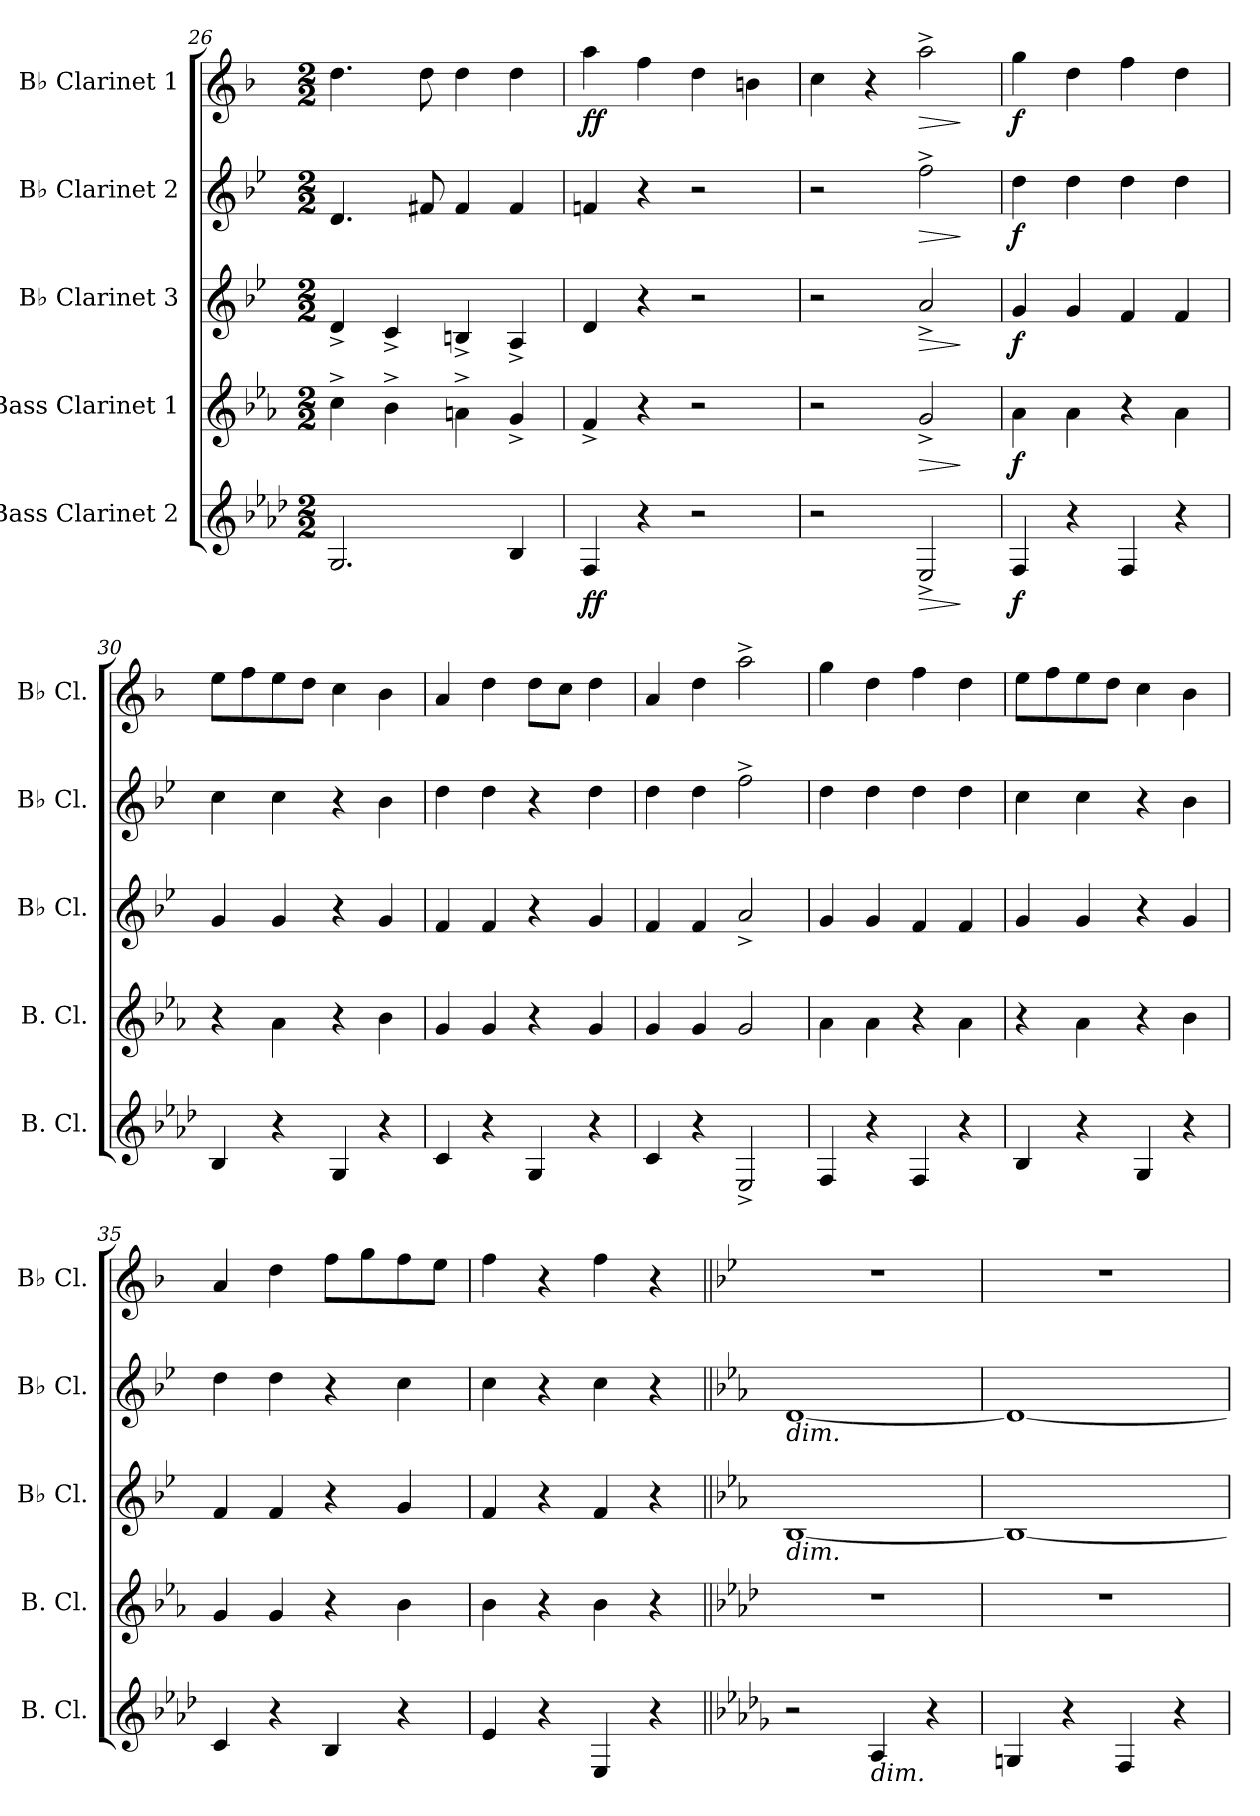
**kern	**dynam	**kern	**dynam	**kern	**dynam	**kern	**dynam	**kern	**dynam
*part5	*part5	*part4	*part4	*part3	*part3	*part2	*part2	*part1	*part1
*staff5	*staff5	*staff4	*staff4	*staff3	*staff3	*staff2	*staff2	*staff1	*staff1
*I"Bass Clarinet 2	*	*I"Bass Clarinet 1	*	*I"B♭ Clarinet 3	*	*I"B♭ Clarinet 2	*	*I"B♭ Clarinet 1	*
*I'B. Cl.	*	*I'B. Cl.	*	*I'B♭ Cl.	*	*I'B♭ Cl.	*	*I'B♭ Cl.	*
*clefG2	*	*clefG2	*	*clefG2	*	*clefG2	*	*clefG2	*
*ITrd8c14	*	*ITrd8c14	*	*ITrd1c2	*	*ITrd1c2	*	*ITrd1c2	*
*k[b-e-a-d-]	*	*k[b-e-a-]	*	*k[b-e-a-d-]	*	*k[b-e-a-d-]	*	*k[b-e-a-]	*
*M2/2	*	*M2/2	*	*M2/2	*	*M2/2	*	*M2/2	*
=26	=26	=26	=26	=26	=26	=26	=26	=26	=26
2.GG/	.	4c^\	.	4c^/	.	4.c/	.	4.cc\	.
.	.	4B-^\	.	4B-^/	.	.	.	.	.
.	.	.	.	.	.	8en/	.	8cc\	.
.	.	4An^\	.	4An^/	.	4e/	.	4cc\	.
4BB-/	.	4G^/	.	4G^/	.	4e/	.	4cc\	.
=27	=27	=27	=27	=27	=27	=27	=27	=27	=27
!	!LO:DY:b	!	!	!	!	!	!	!	!LO:DY:b
4FF/	ff	4F^/	.	4c/	.	4e-X/	.	4gg\	ff
4r	.	4r	.	4r	.	4r	.	4ee-\	.
2r	.	2r	.	2r	.	2r	.	4cc\	.
.	.	.	.	.	.	.	.	4an\	.
=28	=28	=28	=28	=28	=28	=28	=28	=28	=28
2r	.	2r	.	2r	.	2r	.	4b-\	.
.	.	.	.	.	.	.	.	4r	.
!	!LO:HP:b	!	!LO:HP:b	!	!LO:HP:b	!	!LO:HP:b	!	!LO:HP:b
2EE-^/	>	2G^/	>	2g^/	>	2ee-^\	>	2gg^\	>
.	]	.	]	.	]	.	]	.	]
=29	=29	=29	=29	=29	=29	=29	=29	=29	=29
!	!LO:DY:b	!	!LO:DY:b	!	!LO:DY:b	!	!LO:DY:b	!	!LO:DY:b
4FF/	f	4A-\	f	4f/	f	4cc\	f	4ff\	f
4r	.	4A-\	.	4f/	.	4cc\	.	4cc\	.
4FF/	.	4r	.	4e-/	.	4cc\	.	4ee-\	.
4r	.	4A-\	.	4e-/	.	4cc\	.	4cc\	.
=30	=30	=30	=30	=30	=30	=30	=30	=30	=30
4BB-/	.	4r	.	4f/	.	4b-\	.	8dd\L	.
.	.	.	.	.	.	.	.	8ee-\	.
4r	.	4A-\	.	4f/	.	4b-\	.	8dd\	.
.	.	.	.	.	.	.	.	8cc\J	.
4GG/	.	4r	.	4r	.	4r	.	4b-\	.
4r	.	4B-\	.	4f/	.	4a-\	.	4a-\	.
=31	=31	=31	=31	=31	=31	=31	=31	=31	=31
4C/	.	4G/	.	4e-/	.	4cc\	.	4g/	.
4r	.	4G/	.	4e-/	.	4cc\	.	4cc\	.
4GG/	.	4r	.	4r	.	4r	.	8cc\L	.
.	.	.	.	.	.	.	.	8b-\J	.
4r	.	4G/	.	4f/	.	4cc\	.	4cc\	.
!!LO:LB:g=z
=32	=32	=32	=32	=32	=32	=32	=32	=32	=32
4C/	.	4G/	.	4e-/	.	4cc\	.	4g/	.
4r	.	4G/	.	4e-/	.	4cc\	.	4cc\	.
2EE-^/	.	2G/	.	2g^/	.	2ee-^\	.	2gg^\	.
=33	=33	=33	=33	=33	=33	=33	=33	=33	=33
4FF/	.	4A-\	.	4f/	.	4cc\	.	4ff\	.
4r	.	4A-\	.	4f/	.	4cc\	.	4cc\	.
4FF/	.	4r	.	4e-/	.	4cc\	.	4ee-\	.
4r	.	4A-\	.	4e-/	.	4cc\	.	4cc\	.
=34	=34	=34	=34	=34	=34	=34	=34	=34	=34
4BB-/	.	4r	.	4f/	.	4b-\	.	8dd\L	.
.	.	.	.	.	.	.	.	8ee-\	.
4r	.	4A-\	.	4f/	.	4b-\	.	8dd\	.
.	.	.	.	.	.	.	.	8cc\J	.
4GG/	.	4r	.	4r	.	4r	.	4b-\	.
4r	.	4B-\	.	4f/	.	4a-\	.	4a-\	.
=35	=35	=35	=35	=35	=35	=35	=35	=35	=35
4C/	.	4G/	.	4e-/	.	4cc\	.	4g/	.
4r	.	4G/	.	4e-/	.	4cc\	.	4cc\	.
4BB-/	.	4r	.	4r	.	4r	.	8ee-\L	.
.	.	.	.	.	.	.	.	8ff\	.
4r	.	4B-\	.	4f/	.	4b-\	.	8ee-\	.
.	.	.	.	.	.	.	.	8dd\J	.
=36	=36	=36	=36	=36	=36	=36	=36	=36	=36
4E-/	.	4B-\	.	4e-/	.	4b-\	.	4ee-\	.
4r	.	4r	.	4r	.	4r	.	4r	.
4EE-/	.	4B-\	.	4e-/	.	4b-\	.	4ee-\	.
4r	.	4r	.	4r	.	4r	.	4r	.
=37||	=37||	=37||	=37||	=37||	=37||	=37||	=37||	=37||	=37||
*k[b-e-a-d-g-]	*	*k[b-e-a-d-]	*	*k[b-e-a-d-g-]	*	*k[b-e-a-d-g-]	*	*k[b-e-a-d-]	*
!	!	!	!	!	!	!LO:TX:b:i:t=dim.	!	!	!
!	!	!	!	!LO:TX:b:i:t=dim.	!	!	!	!	!
2r	.	1r	.	[1A-	.	[1c	.	1r	.
!LO:TX:b:i:t=dim.	!	!	!	!	!	!	!	!	!
4AA-/	.	.	.	.	.	.	.	.	.
4r	.	.	.	.	.	.	.	.	.
=38	=38	=38	=38	=38	=38	=38	=38	=38	=38
4GGn/	.	1r	.	1A-_	.	1c_	.	1r	.
4r	.	.	.	.	.	.	.	.	.
4FF/	.	.	.	.	.	.	.	.	.
4r	.	.	.	.	.	.	.	.	.
=	=	=	=	=	=	=	=	=	=
*-	*-	*-	*-	*-	*-	*-	*-	*-	*-
